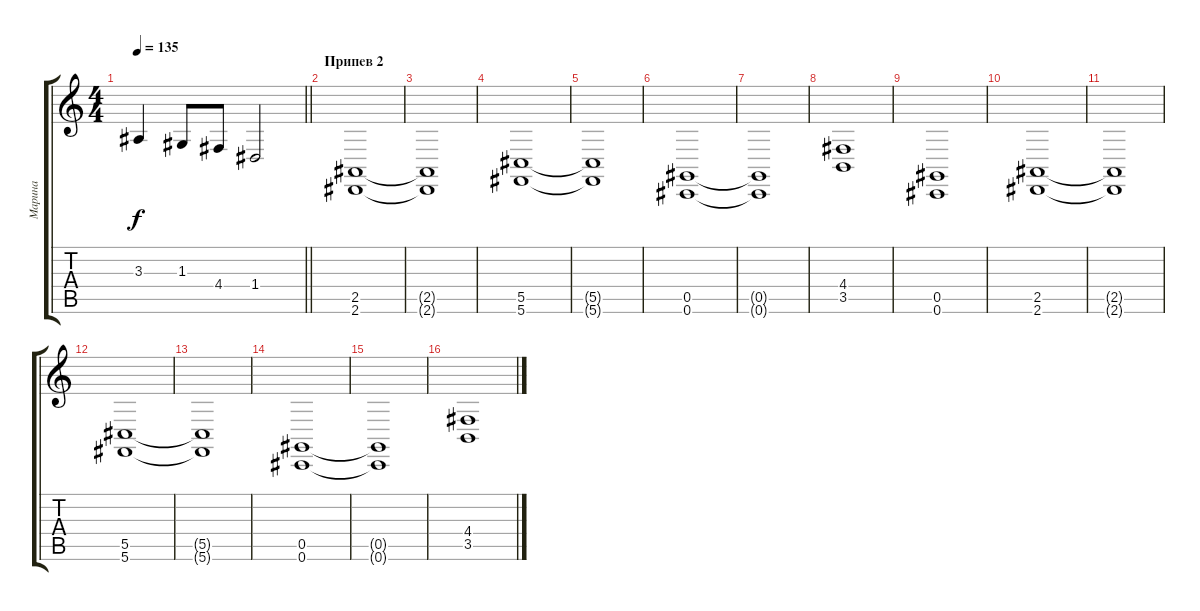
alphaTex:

\track ("Марина" "Марина") {instrument stringensemble1}
\staff {score tabs}
\tuning (E4 B3 G3 D3 Ab2 Db2) {hide}
\ts (4 4)
\tempo 135
\clef g2
\barLineRight lightlight
\ks c
3.3.4{dy f} 1.3.8 4.4.8 1.4.2 |
\section ("" "Припев 2")
(2.5 2.6).1 |
(2.5{t} 2.6{t}).1 |
(5.5 5.6).1 |
(5.5{t} 5.6{t}).1 |
(0.5 0.6).1 |
(0.5{t} 0.6{t}).1 |
(4.4 3.5).1 |
(0.5 0.6).1 |
(2.5 2.6).1 |
(2.5{t} 2.6{t}).1 |
(5.5 5.6).1 |
(5.5{t} 5.6{t}).1 |
(0.5 0.6).1 |
(0.5{t} 0.6{t}).1 |
(4.4 3.5).1
